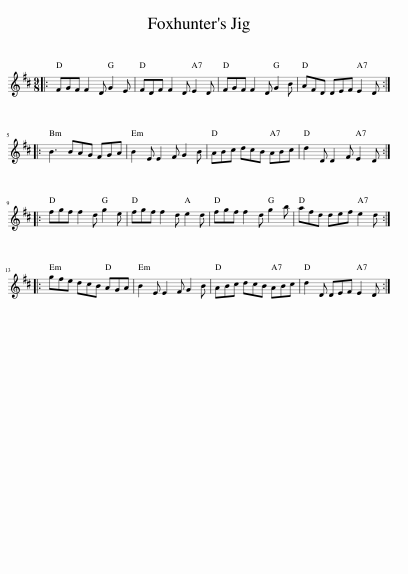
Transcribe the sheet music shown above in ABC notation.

X:1
L:1/8
M:9/8
I:linebreak $
K:D
V:1 treble
V:1
|: FGF F2 D G2 E | FDF F2 D E2 D | FGF F2 D G2 B | AFD DEF E2 D ::$ B3 BAG FGA | %5
 B2 E E2 F G2 B | ABc dcB ABc | d2 D D2 F E2 D ::$ fgf f2 d g2 e | fgf f2 d e2 d | %10
 fgf f2 d g2 b | afd def e2 d ::$ gfe dcB AGA | B2 E E2 F G2 B | ABc dcB ABc | %15
 d2 D DEF E2 D :| %16
